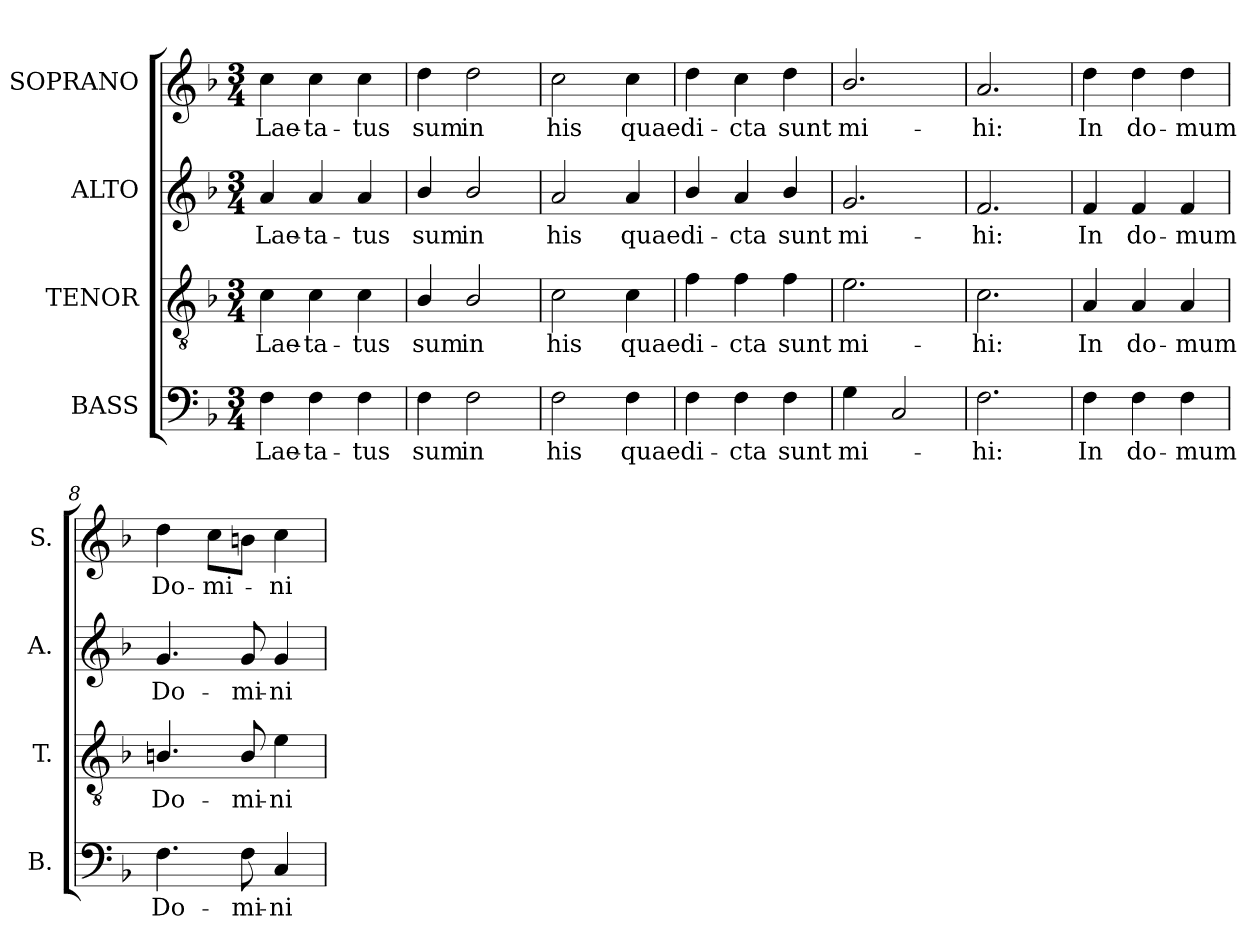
**kern	**text	**kern	**text	**kern	**text	**kern	**text
*part4	*part4	*part3	*part3	*part2	*part2	*part1	*part1
*staff4	*staff4	*staff3	*staff3	*staff2	*staff2	*staff1	*staff1
*I"BASS	*	*I"TENOR	*	*I"ALTO	*	*I"SOPRANO	*
*I'B.	*	*I'T.	*	*I'A.	*	*I'S.	*
!!LO:PB:g=z
*clefF4	*	*clefGv2	*	*clefG2	*	*clefG2	*
*	*	*ITrd7c12	*	*	*	*	*
*k[b-]	*	*k[b-]	*	*k[b-]	*	*k[b-]	*
*d:	*	*d:	*	*d:	*	*d:	*
*M3/4	*	*M3/4	*	*M3/4	*	*M3/4	*
=1	=1	=1	=1	=1	=1	=1	=1
!	!LO:LY:b:color=#000000	!	!	!	!	!	!
!	!	!	!LO:LY:b:color=#000000	!	!	!	!
!	!	!	!	!	!LO:LY:b:color=#000000	!	!
!	!	!	!	!	!	!	!LO:LY:b:color=#000000
4Fi\	Lae-	4Ci\	Lae-	4ai/	Lae-	4cci\	Lae-
!	!LO:LY:b:color=#000000	!	!	!	!	!	!
!	!	!	!LO:LY:b:color=#000000	!	!	!	!
!	!	!	!	!	!LO:LY:b:color=#000000	!	!
!	!	!	!	!	!	!	!LO:LY:b:color=#000000
4Fi\	-ta-	4Ci\	-ta-	4ai/	-ta-	4cci\	-ta-
!	!LO:LY:b:color=#000000	!	!	!	!	!	!
!	!	!	!LO:LY:b:color=#000000	!	!	!	!
!	!	!	!	!	!LO:LY:b:color=#000000	!	!
!	!	!	!	!	!	!	!LO:LY:b:color=#000000
4Fi\	-tus	4Ci\	-tus	4ai/	-tus	4cci\	-tus
=2	=2	=2	=2	=2	=2	=2	=2
!	!LO:LY:b:color=#000000	!	!	!	!	!	!
!	!	!	!LO:LY:b:color=#000000	!	!	!	!
!	!	!	!	!	!LO:LY:b:color=#000000	!	!
!	!	!	!	!	!	!	!LO:LY:b:color=#000000
4Fi\	sum	4BB-i/	sum	4b-i/	sum	4ddi\	sum
!	!LO:LY:b:color=#000000	!	!	!	!	!	!
!	!	!	!LO:LY:b:color=#000000	!	!	!	!
!	!	!	!	!	!LO:LY:b:color=#000000	!	!
!	!	!	!	!	!	!	!LO:LY:b:color=#000000
2Fi\	in	2BB-i/	in	2b-i/	in	2ddi\	in
=3	=3	=3	=3	=3	=3	=3	=3
!	!LO:LY:b:color=#000000	!	!	!	!	!	!
!	!	!	!LO:LY:b:color=#000000	!	!	!	!
!	!	!	!	!	!LO:LY:b:color=#000000	!	!
!	!	!	!	!	!	!	!LO:LY:b:color=#000000
2Fi\	his	2Ci\	his	2ai/	his	2cci\	his
!	!LO:LY:b:color=#000000	!	!	!	!	!	!
!	!	!	!LO:LY:b:color=#000000	!	!	!	!
!	!	!	!	!	!LO:LY:b:color=#000000	!	!
!	!	!	!	!	!	!	!LO:LY:b:color=#000000
4Fi\	quae	4Ci\	quae	4ai/	quae	4cci\	quae
=4	=4	=4	=4	=4	=4	=4	=4
!	!LO:LY:b:color=#000000	!	!	!	!	!	!
!	!	!	!LO:LY:b:color=#000000	!	!	!	!
!	!	!	!	!	!LO:LY:b:color=#000000	!	!
!	!	!	!	!	!	!	!LO:LY:b:color=#000000
4Fi\	di-	4Fi\	di-	4b-i/	di-	4ddi\	di-
!	!LO:LY:b:color=#000000	!	!	!	!	!	!
!	!	!	!LO:LY:b:color=#000000	!	!	!	!
!	!	!	!	!	!LO:LY:b:color=#000000	!	!
!	!	!	!	!	!	!	!LO:LY:b:color=#000000
4Fi\	-cta	4Fi\	-cta	4ai/	-cta	4cci\	-cta
!	!LO:LY:b:color=#000000	!	!	!	!	!	!
!	!	!	!LO:LY:b:color=#000000	!	!	!	!
!	!	!	!	!	!LO:LY:b:color=#000000	!	!
!	!	!	!	!	!	!	!LO:LY:b:color=#000000
4Fi\	sunt	4Fi\	sunt	4b-i/	sunt	4ddi\	sunt
=5	=5	=5	=5	=5	=5	=5	=5
!	!LO:LY:b:color=#000000	!	!	!	!	!	!
!	!	!	!LO:LY:b:color=#000000	!	!	!	!
!	!	!	!	!	!LO:LY:b:color=#000000	!	!
!	!	!	!	!	!	!	!LO:LY:b:color=#000000
4Gi\	mi-	2.Ei\	mi-	2.gi/	mi-	2.b-i/	mi-
2Ci/	.	.	.	.	.	.	.
=6	=6	=6	=6	=6	=6	=6	=6
!	!LO:LY:b:color=#000000	!	!	!	!	!	!
!	!	!	!LO:LY:b:color=#000000	!	!	!	!
!	!	!	!	!	!LO:LY:b:color=#000000	!	!
!	!	!	!	!	!	!	!LO:LY:b:color=#000000
2.Fi\	-hi:	2.Ci\	-hi:	2.fi/	-hi:	2.ai/	-hi:
=7	=7	=7	=7	=7	=7	=7	=7
!	!LO:LY:b:color=#000000	!	!	!	!	!	!
!	!	!	!LO:LY:b:color=#000000	!	!	!	!
!	!	!	!	!	!LO:LY:b:color=#000000	!	!
!	!	!	!	!	!	!	!LO:LY:b:color=#000000
4Fi\	In	4AAi/	In	4fi/	In	4ddi\	In
!	!LO:LY:b:color=#000000	!	!	!	!	!	!
!	!	!	!LO:LY:b:color=#000000	!	!	!	!
!	!	!	!	!	!LO:LY:b:color=#000000	!	!
!	!	!	!	!	!	!	!LO:LY:b:color=#000000
4Fi\	do-	4AAi/	do-	4fi/	do-	4ddi\	do-
!	!LO:LY:b:color=#000000	!	!	!	!	!	!
!	!	!	!LO:LY:b:color=#000000	!	!	!	!
!	!	!	!	!	!LO:LY:b:color=#000000	!	!
!	!	!	!	!	!	!	!LO:LY:b:color=#000000
4Fi\	-mum	4AAi/	-mum	4fi/	-mum	4ddi\	-mum
=8	=8	=8	=8	=8	=8	=8	=8
!	!LO:LY:b:color=#000000	!	!	!	!	!	!
!	!	!	!LO:LY:b:color=#000000	!	!	!	!
!	!	!	!	!	!LO:LY:b:color=#000000	!	!
!	!	!	!	!	!	!	!LO:LY:b:color=#000000
4.Fi\	Do-	4.BBni/	Do-	4.gi/	Do-	4ddi\	Do-
!	!	!	!	!	!	!	!LO:LY:b:color=#000000
.	.	.	.	.	.	8cci\L	-mi-
!	!LO:LY:b:color=#000000	!	!	!	!	!	!
!	!	!	!LO:LY:b:color=#000000	!	!	!	!
!	!	!	!	!	!LO:LY:b:color=#000000	!	!
8Fi\	-mi-	8BBi/	-mi-	8gi/	-mi-	8bni\J	.
!	!LO:LY:b:color=#000000	!	!	!	!	!	!
!	!	!	!LO:LY:b:color=#000000	!	!	!	!
!	!	!	!	!	!LO:LY:b:color=#000000	!	!
!	!	!	!	!	!	!	!LO:LY:b:color=#000000
4Ci/	-ni	4Ei\	-ni	4gi/	-ni	4cci\	-ni
=	=	=	=	=	=	=	=
*-	*-	*-	*-	*-	*-	*-	*-
